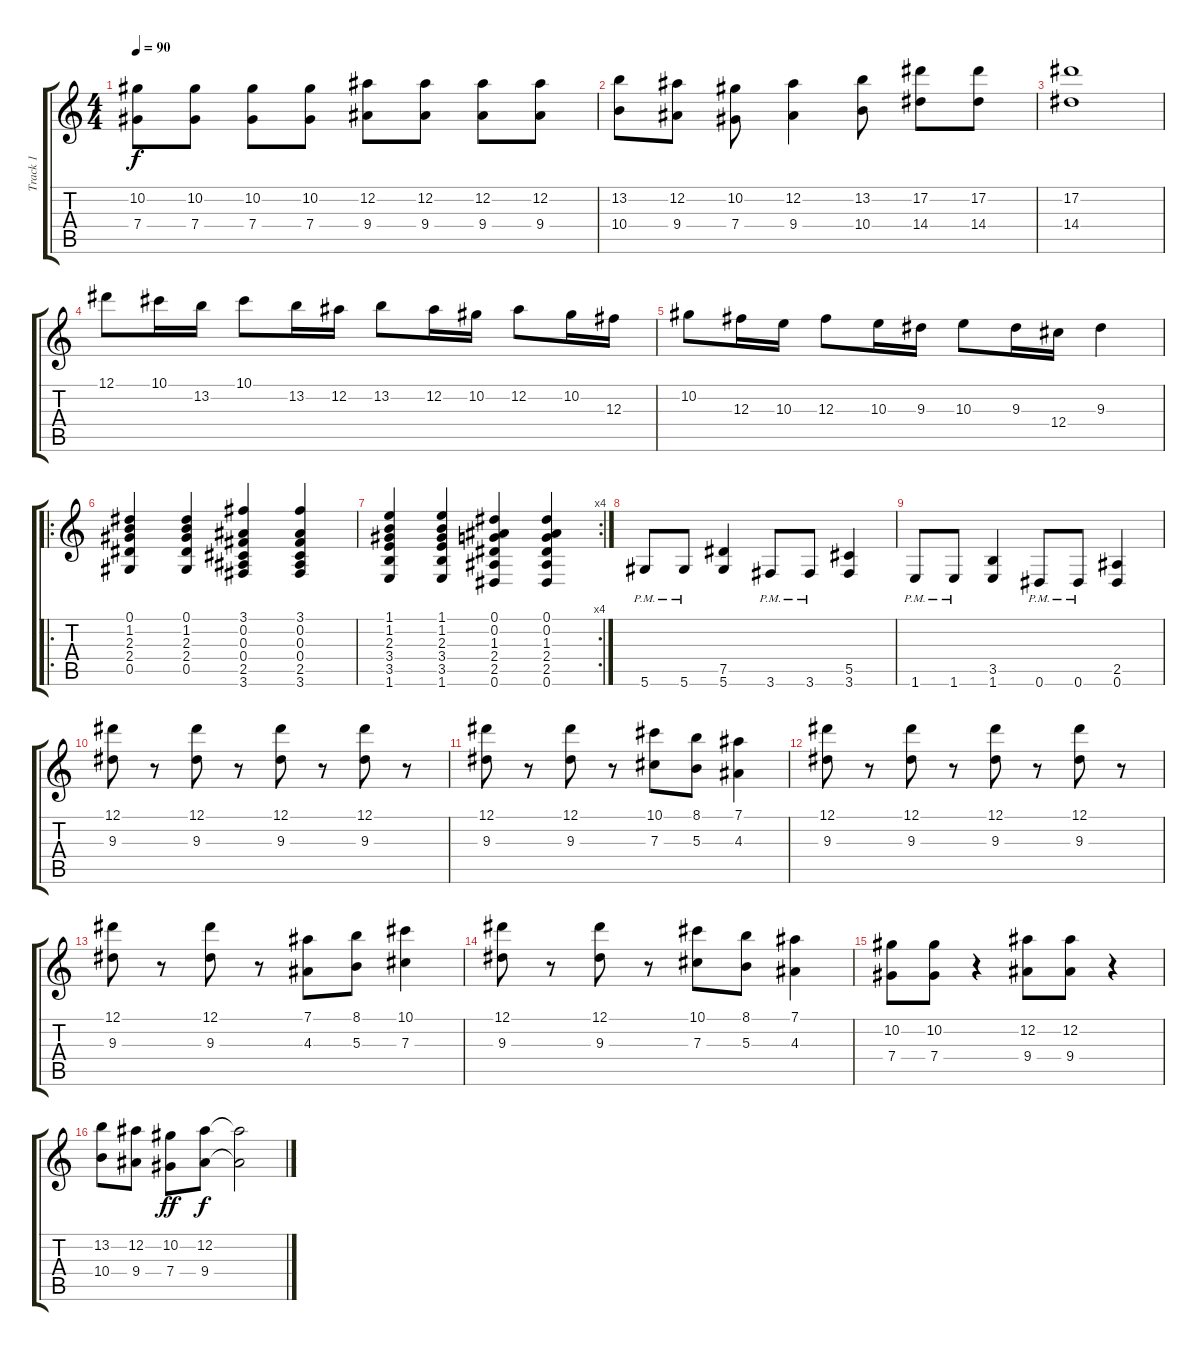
\track ("Track 1" "Track 1") {instrument electricguitarjazz}
\staff {score tabs}
\tuning (Eb4 Bb3 Gb3 Db3 Ab2 Eb2) {hide}
\ts (4 4)
\tempo 90
\clef g2
\ks c
(10.2 7.4).8{dy f} (10.2 7.4).8 (10.2 7.4).8 (10.2 7.4).8 (12.2 9.4).8 (12.2 9.4).8 (12.2 9.4).8 (12.2 9.4).8 |
(13.2 10.4).8 (12.2 9.4).8 (10.2 7.4).8 (12.2 9.4).4 (13.2 10.4).8 (17.2 14.4).8 (17.2 14.4).8 |
(17.2 14.4).1 |
12.1.8 10.1.16 13.2.16 10.1.8 13.2.16 12.2.16 13.2.8 12.2.16 10.2.16 12.2.8 10.2.16 12.3.16 |
10.2.8 12.3.16 10.3.16 12.3.8 10.3.16 9.3.16 10.3.8 9.3.16 12.4.16 9.3.4 |
\ro
(0.1 1.2 2.3 2.4 0.5).4 (0.1 1.2 2.3 2.4 0.5).4 (3.1 0.2 0.3 0.4 2.5 3.6).4 (3.1 0.2 0.3 0.4 2.5 3.6).4 |
\rc 4
(1.1 1.2 2.3 3.4 3.5 1.6).4 (1.1 1.2 2.3 3.4 3.5 1.6).4 (0.1 0.2 1.3 2.4 2.5 0.6).4 (0.1 0.2 1.3 2.4 2.5 0.6).4 |
5.6{pm}.8 5.6{pm}.8 (7.5 5.6).4 3.6{pm}.8 3.6{pm}.8 (5.5 3.6).4 |
1.6{pm}.8 1.6{pm}.8 (3.5 1.6).4 0.6{pm}.8 0.6{pm}.8 (2.5 0.6).4 |
(12.1 9.3).8 r.8 (12.1 9.3).8 r.8 (12.1 9.3).8 r.8 (12.1 9.3).8 r.8 |
(12.1 9.3).8 r.8 (12.1 9.3).8 r.8 (10.1 7.3).8 (8.1 5.3).8 (7.1 4.3).4 |
(12.1 9.3).8 r.8 (12.1 9.3).8 r.8 (12.1 9.3).8 r.8 (12.1 9.3).8 r.8 |
(12.1 9.3).8 r.8 (12.1 9.3).8 r.8 (7.1 4.3).8 (8.1 5.3).8 (10.1 7.3).4 |
(12.1 9.3).8 r.8 (12.1 9.3).8 r.8 (10.1 7.3).8 (8.1 5.3).8 (7.1 4.3).4 |
(10.2 7.4).8 (10.2 7.4).8 r.4 (12.2 9.4).8 (12.2 9.4).8 r.4 |
(13.2 10.4).8 (12.2 9.4).8 (10.2 7.4).8{dy ff} (12.2 9.4).8{dy f} (12.2{t} 9.4{t}).2
